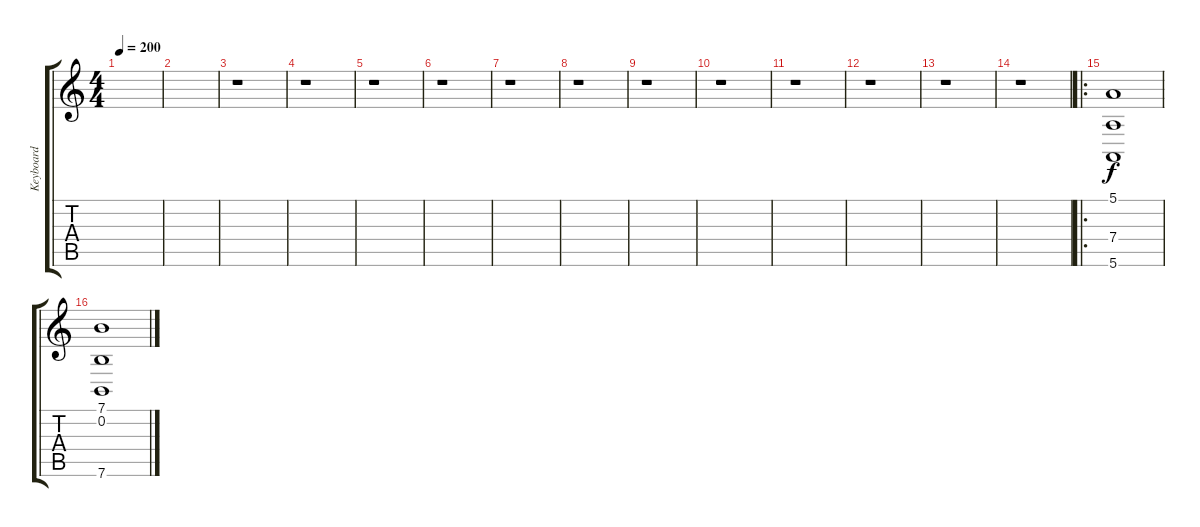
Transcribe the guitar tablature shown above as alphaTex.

\track ("Keyboard" "Keyboard") {instrument lead2sawtooth}
\staff {score tabs}
\tuning (E4 B3 G3 D3 A2 E2) {hide}
\ts (4 4)
\tempo 200
\clef g2
\ks c
|
|
r.1 |
r.1 |
r.1 |
r.1 |
r.1 |
r.1 |
r.1 |
r.1 |
r.1 |
r.1 |
r.1 |
r.1 |
\ro
(5.1 7.4 5.6).1 |
(7.1 0.2 7.6).1
